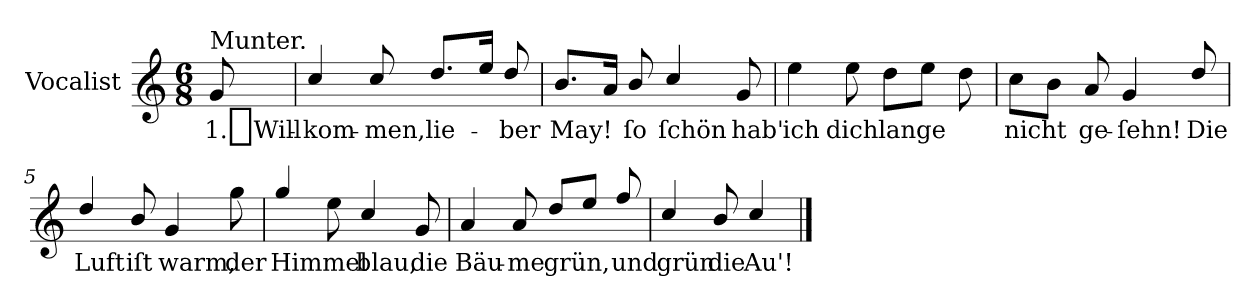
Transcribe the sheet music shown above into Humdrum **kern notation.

**kern	**text
*part1	*part1
*staff1	*staff1
*I"Vocalist	*
*clefG2	*
*k[]	*
*C:	*
*M6/8	*
=	=
!LO:TX:a:t=Munter.	!
8g	1._Will-
=1	=1
4cc/	-kom-
8cc/	-men,
8.dd/L	lie-
16eeJk	.
8dd/	-ber
=2	=2
8.b/L	May!
16aJk	.
8b/	ſo
4cc/	ſchön
8g	hab'
=3	=3
4ee	ich
8ee	dich
8ddL	lange
8eeJ	.
8dd	.
=4	=4
8ccL	nicht
8bJ	.
8a	ge-
4g	-ſehn!
8dd/	Die
=5	=5
4dd/	Luft
8b/	iſt
4g	warm,
8gg	der
=6	=6
4gg/	Himmel
8ee	.
4cc/	blau,
8g	die
=7	=7
4a	Bäu-
8a	-me
8dd/L	grün,
8eeJ	.
8ff/	und
=8	=8
4cc/	grün
8b/	die
4cc/	Au'!
==	==
*-	*-
